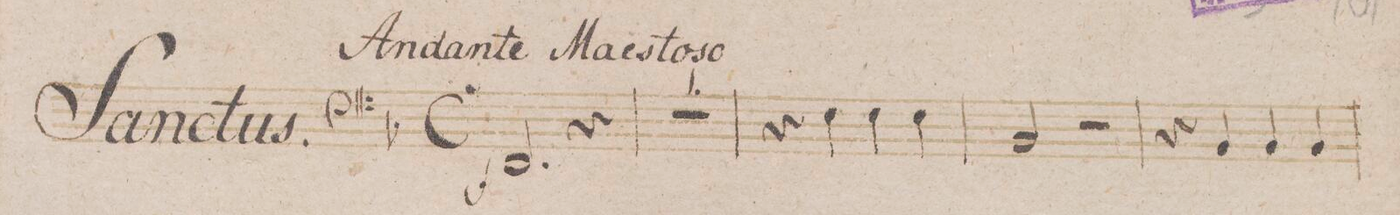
**kern	**dynam
*I"Trombono.	*
*clefF4	*
*k[b-]	*
*met(c)	*
*M4/4	*
2.FF/	f
4r	.
=2	=2
1r	.
=3	=3
4r	.
4F\	.
4F\	.
4F\	.
=4	=4
2BB-/	.
2r	.
=5	=5
4r	.
4BB-/	.
4BB-/	.
4BB-/	.
=6	=6
*-	*-
